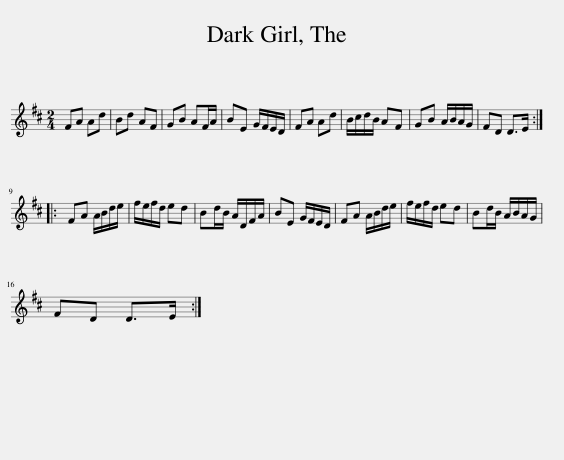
X:1
L:1/8
M:2/4
I:linebreak $
K:D
V:1 treble
V:1
 FA Ad | Bd AF | GB AF/A/ | BE G/F/E/D/ | FA Ad | %5
 B/c/d/B/ AF | GB A/B/A/G/ | FD D>E ::$ FA A/B/d/e/ | f/e/f/d/ ed | %10
 Bd/B/ A/D/F/A/ | BE G/F/E/D/ | FA A/B/d/e/ | f/e/f/d/ ed | Bd/B/ A/B/A/G/ |$ %15
 FD D>E :| %16
